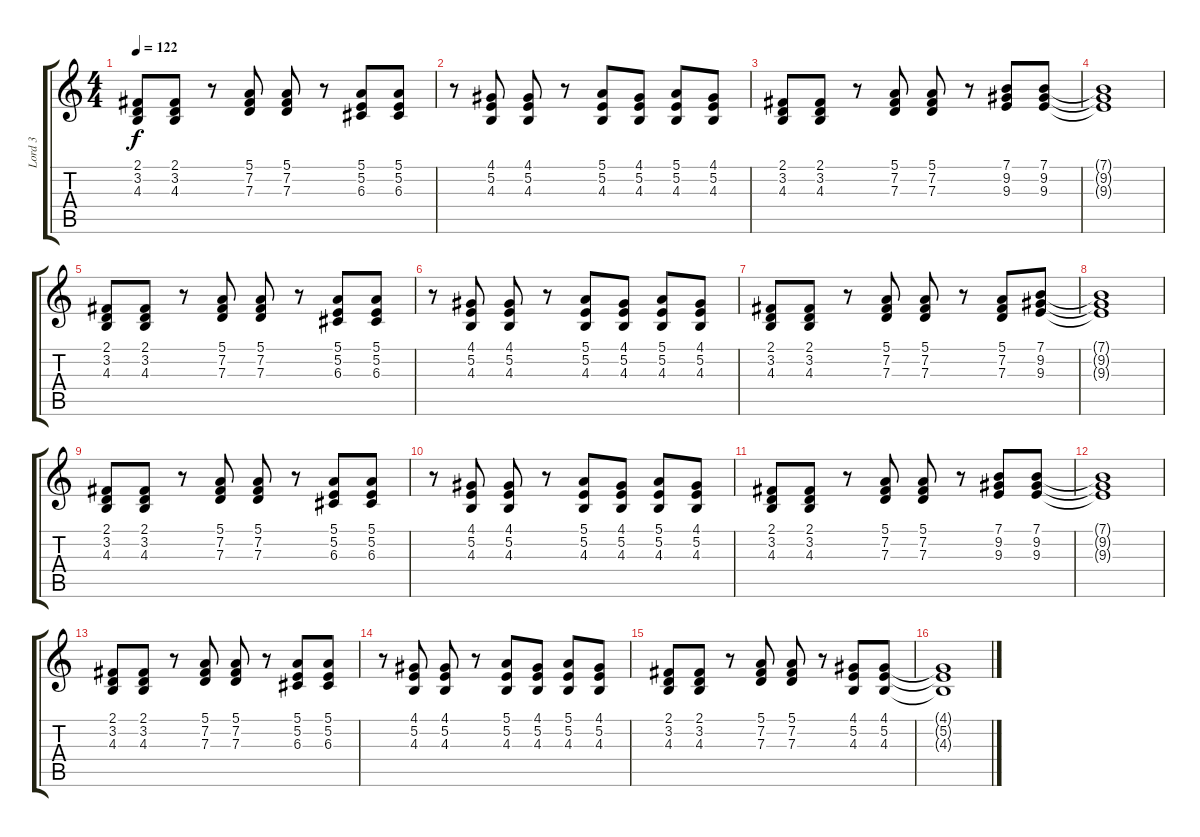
\track ("Lord 3" "Lord 3") {instrument rockorgan}
\staff {score tabs}
\tuning (E4 B3 G3 D3 A2 E2) {hide}
\ts (4 4)
\tempo 122
\clef g2
\ks c
(2.1 3.2 4.3).8{dy f} (2.1 3.2 4.3).8 r.8 (5.1 7.2 7.3).8 (5.1 7.2 7.3).8 r.8 (5.1 5.2 6.3).8 (5.1 5.2 6.3).8 |
r.8 (4.1 5.2 4.3).8 (4.1 5.2 4.3).8 r.8 (5.1 5.2 4.3).8 (4.1 5.2 4.3).8 (5.1 5.2 4.3).8 (4.1 5.2 4.3).8 |
(2.1 3.2 4.3).8 (2.1 3.2 4.3).8 r.8 (5.1 7.2 7.3).8 (5.1 7.2 7.3).8 r.8 (7.1 9.2 9.3).8 (7.1 9.2 9.3).8 |
(7.1{t} 9.2{t} 9.3{t}).1 |
(2.1 3.2 4.3).8 (2.1 3.2 4.3).8 r.8 (5.1 7.2 7.3).8 (5.1 7.2 7.3).8 r.8 (5.1 5.2 6.3).8 (5.1 5.2 6.3).8 |
r.8 (4.1 5.2 4.3).8 (4.1 5.2 4.3).8 r.8 (5.1 5.2 4.3).8 (4.1 5.2 4.3).8 (5.1 5.2 4.3).8 (4.1 5.2 4.3).8 |
(2.1 3.2 4.3).8 (2.1 3.2 4.3).8 r.8 (5.1 7.2 7.3).8 (5.1 7.2 7.3).8 r.8 (5.1 7.2 7.3).8 (7.1 9.2 9.3).8 |
(7.1{t} 9.2{t} 9.3{t}).1 |
(2.1 3.2 4.3).8 (2.1 3.2 4.3).8 r.8 (5.1 7.2 7.3).8 (5.1 7.2 7.3).8 r.8 (5.1 5.2 6.3).8 (5.1 5.2 6.3).8 |
r.8 (4.1 5.2 4.3).8 (4.1 5.2 4.3).8 r.8 (5.1 5.2 4.3).8 (4.1 5.2 4.3).8 (5.1 5.2 4.3).8 (4.1 5.2 4.3).8 |
(2.1 3.2 4.3).8 (2.1 3.2 4.3).8 r.8 (5.1 7.2 7.3).8 (5.1 7.2 7.3).8 r.8 (7.1 9.2 9.3).8 (7.1 9.2 9.3).8 |
(7.1{t} 9.2{t} 9.3{t}).1 |
(2.1 3.2 4.3).8 (2.1 3.2 4.3).8 r.8 (5.1 7.2 7.3).8 (5.1 7.2 7.3).8 r.8 (5.1 5.2 6.3).8 (5.1 5.2 6.3).8 |
r.8 (4.1 5.2 4.3).8 (4.1 5.2 4.3).8 r.8 (5.1 5.2 4.3).8 (4.1 5.2 4.3).8 (5.1 5.2 4.3).8 (4.1 5.2 4.3).8 |
(2.1 3.2 4.3).8 (2.1 3.2 4.3).8 r.8 (5.1 7.2 7.3).8 (5.1 7.2 7.3).8 r.8 (4.1 5.2 4.3).8 (4.1 5.2 4.3).8 |
(4.1{t} 5.2{t} 4.3{t}).1
